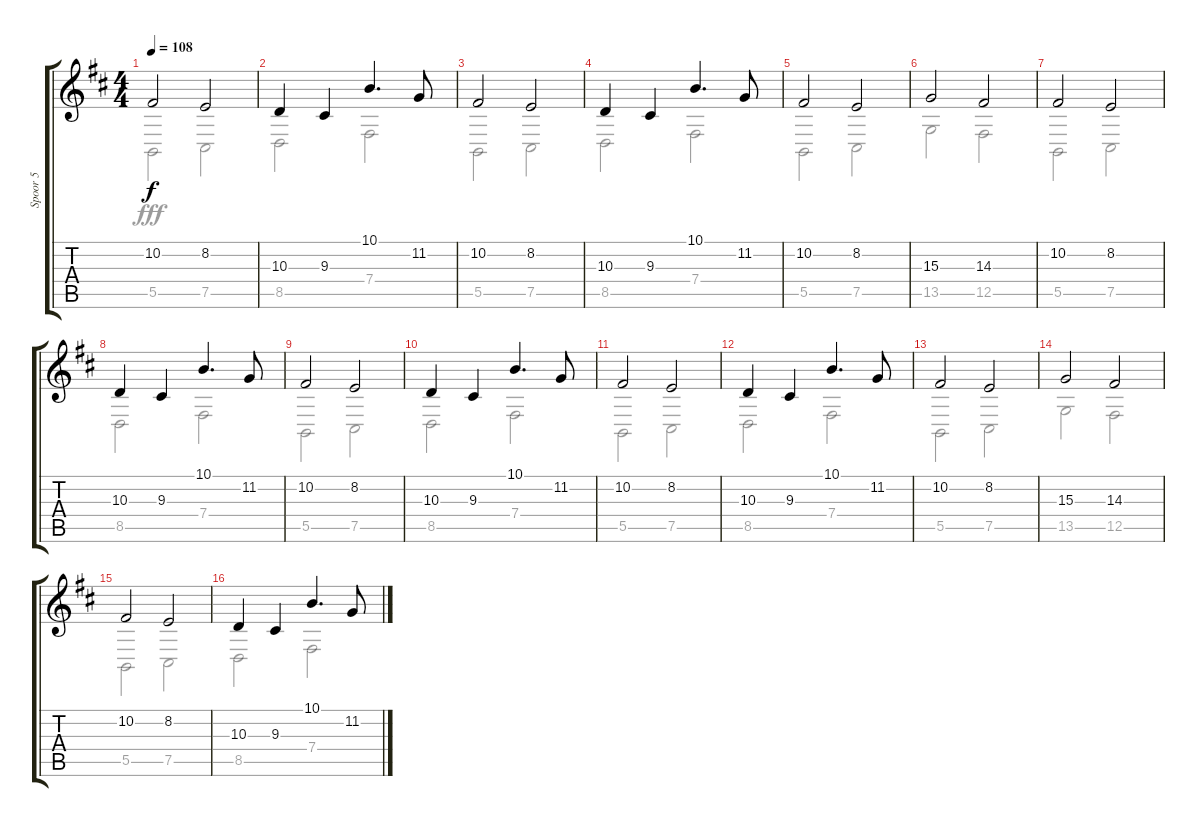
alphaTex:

\track ("Spoor 5" "Spoor 5") {instrument stringensemble1}
\staff {score tabs}
\tuning (Db4 Ab3 E3 B2 Gb2 B1) {hide}
\voice
\ts (4 4)
\tempo 108
\clef g2
\ks d
10.2.2{dy f} 8.2.2 |
10.3.4 9.3.4 10.1.4{d} 11.2.8 |
10.2.2 8.2.2 |
10.3.4 9.3.4 10.1.4{d} 11.2.8 |
10.2.2 8.2.2 |
15.3.2 14.3.2 |
10.2.2 8.2.2 |
10.3.4 9.3.4 10.1.4{d} 11.2.8 |
10.2.2 8.2.2 |
10.3.4 9.3.4 10.1.4{d} 11.2.8 |
10.2.2 8.2.2 |
10.3.4 9.3.4 10.1.4{d} 11.2.8 |
10.2.2 8.2.2 |
15.3.2 14.3.2 |
10.2.2 8.2.2 |
10.3.4 9.3.4 10.1.4{d} 11.2.8
\voice
\clef g2
\ottava regular
\simile none
\ks d
5.5.2{dy fff} 7.5.2 |
8.5.2 7.4.2 |
5.5.2 7.5.2 |
8.5.2 7.4.2 |
5.5.2 7.5.2 |
13.5.2 12.5.2 |
5.5.2 7.5.2 |
8.5.2 7.4.2 |
5.5.2 7.5.2 |
8.5.2 7.4.2 |
5.5.2 7.5.2 |
8.5.2 7.4.2 |
5.5.2 7.5.2 |
13.5.2 12.5.2 |
5.5.2 7.5.2 |
8.5.2 7.4.2
